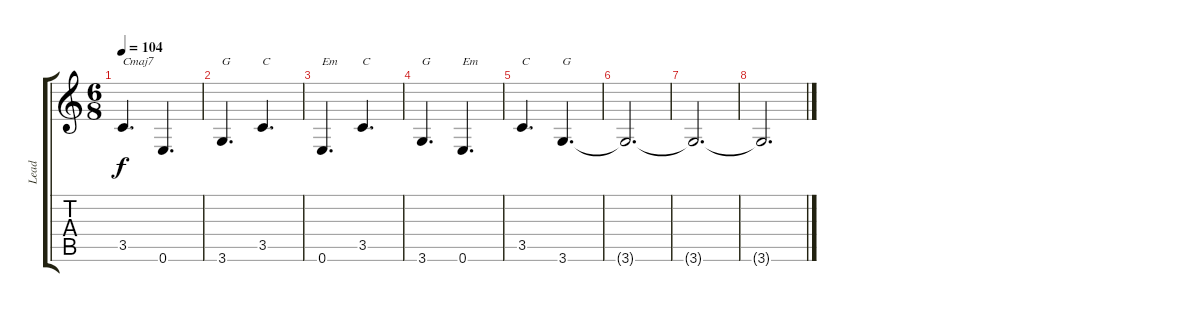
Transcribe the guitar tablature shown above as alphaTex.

\track ("Lead" "Lead") {instrument distortionguitar}
\staff {score tabs}
\tuning (E4 B3 G3 D3 A2 E2) {hide}
\ts (6 8)
\tempo 104
\clef g2
\ks c
3.5.4{d txt "Cmaj7" dy f} 0.6.4{d} |
3.6.4{d txt "G"} 3.5.4{d txt "C"} |
0.6.4{d txt "Em"} 3.5.4{d txt "C"} |
3.6.4{d txt "G"} 0.6.4{d txt "Em"} |
3.5.4{d txt "C"} 3.6.4{d txt "G"} |
3.6{t}.2{d} |
3.6{t}.2{d} |
3.6{t}.2{d}
